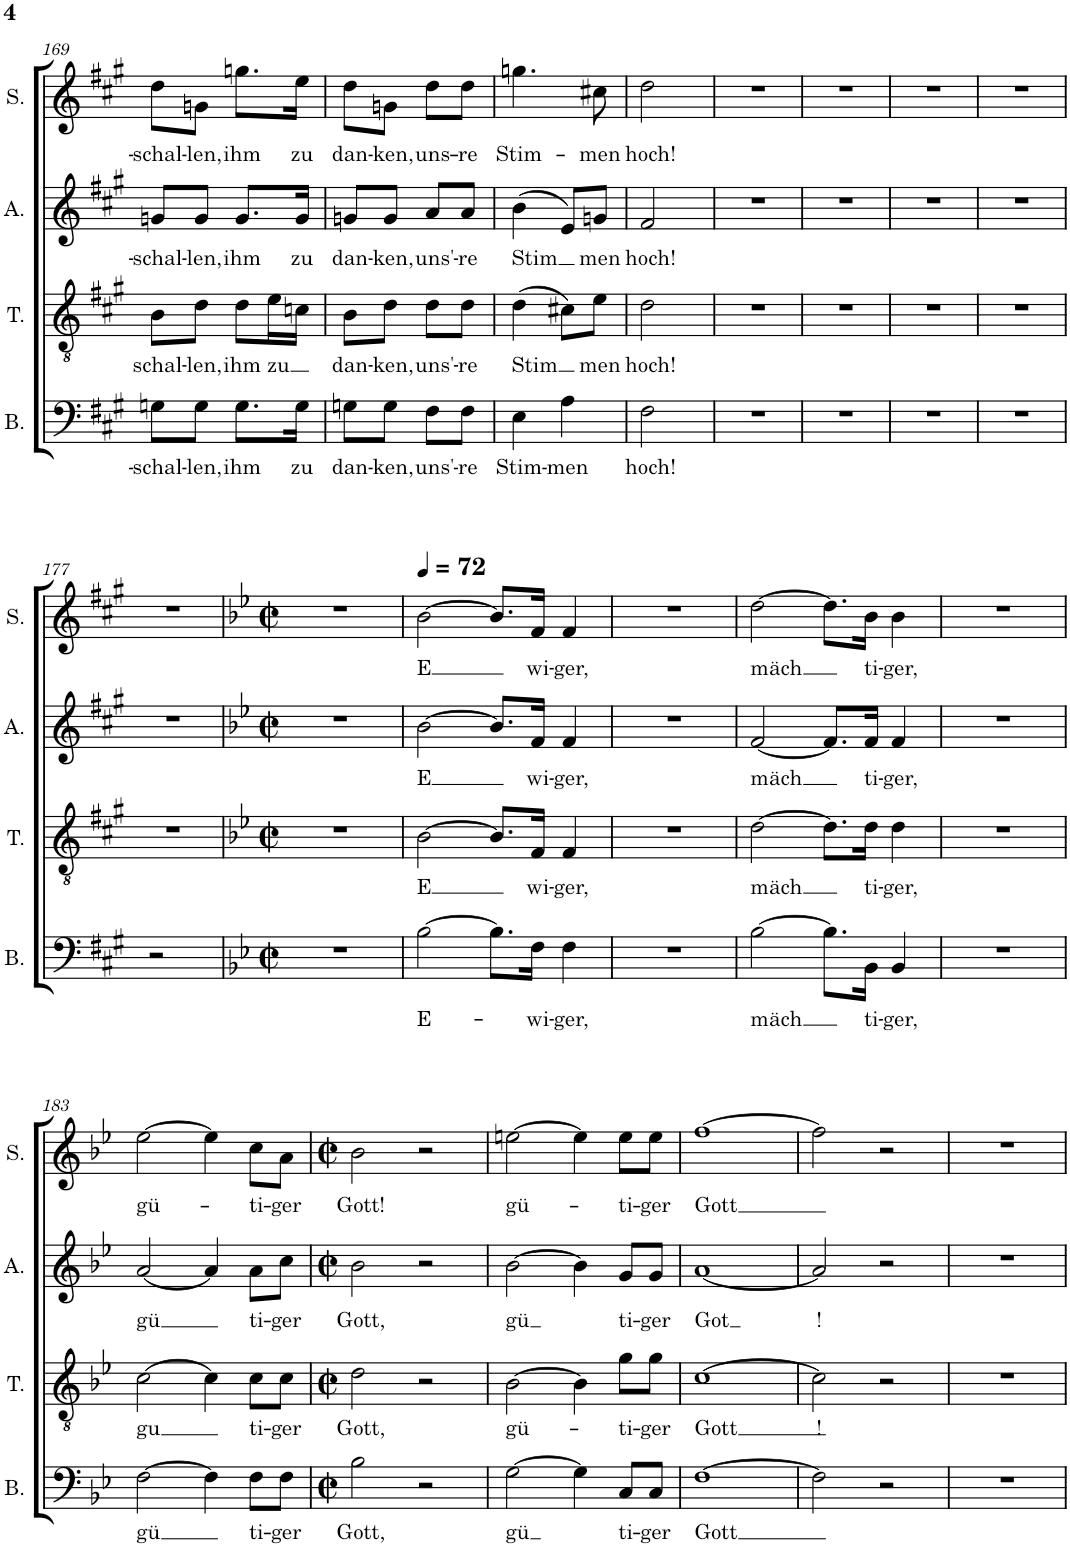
**kern	**text	**kern	**text	**kern	**text	**kern	**text
*part4	*part4	*part3	*part3	*part2	*part2	*part1	*part1
*staff4	*staff4	*staff3	*staff3	*staff2	*staff2	*staff1	*staff1
*I"Bass	*	*I"Tenor	*	*I"Alto	*	*I"Soprano	*
*I'B.	*	*I'T.	*	*I'A.	*	*I'S.	*
!!LO:PB:g=z
*clefF4	*	*clefGv2	*	*clefG2	*	*clefG2	*
*k[f#c#g#]	*	*k[f#c#g#]	*	*k[f#c#g#]	*	*k[f#c#g#]	*
*M2/4	*	*M2/4	*	*M2/4	*	*M2/4	*
=169	=169	=169	=169	=169	=169	=169	=169
!	!LO:LY:b	!	!LO:LY:b	!	!LO:LY:b	!	!LO:LY:b
8Gn\L	-schal-	8B\L	schal-	8gn/L	-schal-	8dd\L	-schal-
!	!LO:LY:b	!	!LO:LY:b	!	!LO:LY:b	!	!LO:LY:b
8G\J	-len,	8d\J	-len,	8g/J	-len,	8gn\J	-len,
!	!LO:LY:b	!	!LO:LY:b	!	!LO:LY:b	!	!LO:LY:b
8.G\L	ihm	8d\L	ihm	8.g/L	ihm	8.ggn\L	ihm
!	!	!	!LO:LY:b	!	!	!	!
.	.	16e\L	zu	.	.	.	.
!	!LO:LY:b	!	!	!	!LO:LY:b	!	!LO:LY:b
16G\Jk	zu	16cn\JJ	.	16g/Jk	zu	16ee\Jk	zu
=170	=170	=170	=170	=170	=170	=170	=170
!	!LO:LY:b	!	!LO:LY:b	!	!LO:LY:b	!	!LO:LY:b
8Gn\L	dan-	8B\L	dan-	8gn/L	dan-	8dd\L	dan-
!	!LO:LY:b	!	!LO:LY:b	!	!LO:LY:b	!	!LO:LY:b
8G\J	-ken,	8d\J	-ken,	8g/J	-ken,	8gn\J	-ken,
!	!LO:LY:b	!	!LO:LY:b	!	!LO:LY:b	!	!LO:LY:b
8F#\L	uns'-	8d\L	uns'-	8a/L	uns'-	8dd\L	uns-
!	!LO:LY:b	!	!LO:LY:b	!	!LO:LY:b	!	!LO:LY:b
8F#\J	-re	8d\J	-re	8a/J	-re	8dd\J	-re
=171	=171	=171	=171	=171	=171	=171	=171
!	!LO:LY:b	!	!LO:LY:b	!	!LO:LY:b	!	!LO:LY:b
4E\	Stim-	(4d\	Stim	(4b\	Stim	4.ggn\	Stim-
!	!LO:LY:b	!	!	!	!	!	!
4A\	-men	8c#X\L)	.	8e/L)	.	.	.
!	!	!	!LO:LY:b	!	!LO:LY:b	!	!LO:LY:b
.	.	8e\J	men	8gn/J	men	8cc#X\	-men
=172	=172	=172	=172	=172	=172	=172	=172
!	!LO:LY:b	!	!LO:LY:b	!	!LO:LY:b	!	!LO:LY:b
2F#\	hoch!	2d\	hoch!	2f#/	hoch!	2dd\	hoch!
=173	=173	=173	=173	=173	=173	=173	=173
2r	.	2r	.	2r	.	2r	.
=174	=174	=174	=174	=174	=174	=174	=174
2r	.	2r	.	2r	.	2r	.
=175	=175	=175	=175	=175	=175	=175	=175
2r	.	2r	.	2r	.	2r	.
=176	=176	=176	=176	=176	=176	=176	=176
2r	.	2r	.	2r	.	2r	.
!!LO:LB:g=z
=177	=177	=177	=177	=177	=177	=177	=177
2r	.	2r	.	2r	.	2r	.
=178	=178	=178	=178	=178	=178	=178	=178
*k[b-e-]	*	*k[b-e-]	*	*k[b-e-]	*	*k[b-e-]	*
*M2/2	*	*M2/2	*	*M2/2	*	*M2/2	*
*met(c|)	*	*met(c|)	*	*met(c|)	*	*met(c|)	*
1r	.	1r	.	1r	.	1r	.
=179	=179	=179	=179	=179	=179	=179	=179
*	*	*	*	*	*	*MM72	*
!	!LO:LY:b	!	!LO:LY:b	!	!LO:LY:b	!	!LO:LY:b
[2B-\	E-	[2B-\	E	[2b-\	E	[2b-\	E
8.B-\L]	.	8.B-/L]	.	8.b-/L]	.	8.b-/L]	.
!	!LO:LY:b	!	!LO:LY:b	!	!LO:LY:b	!	!LO:LY:b
16F\Jk	-wi-	16F/Jk	wi-	16f/Jk	wi-	16f/Jk	wi-
!	!LO:LY:b	!	!LO:LY:b	!	!LO:LY:b	!	!LO:LY:b
4F\	-ger,	4F/	-ger,	4f/	-ger,	4f/	-ger,
=180	=180	=180	=180	=180	=180	=180	=180
1r	.	1r	.	1r	.	1r	.
=181	=181	=181	=181	=181	=181	=181	=181
!	!LO:LY:b	!	!LO:LY:b	!	!LO:LY:b	!	!LO:LY:b
[2B-\	mäch	[2d\	mäch	[2f/	mäch	[2dd\	-mäch
8.B-\L]	.	8.d\L]	.	8.f/L]	.	8.dd\L]	.
!	!LO:LY:b	!	!LO:LY:b	!	!LO:LY:b	!	!LO:LY:b
16BB-\Jk	ti-	16d\Jk	ti-	16f/Jk	ti-	16b-\Jk	ti-
!	!LO:LY:b	!	!LO:LY:b	!	!LO:LY:b	!	!LO:LY:b
4BB-/	-ger,	4d\	-ger,	4f/	-ger,	4b-\	-ger,
=182	=182	=182	=182	=182	=182	=182	=182
1r	.	1r	.	1r	.	1r	.
!!LO:LB:g=z
=183	=183	=183	=183	=183	=183	=183	=183
!	!LO:LY:b	!	!LO:LY:b	!	!LO:LY:b	!	!LO:LY:b
[2F\	gü	[2c\	gu	[2a/	gü	[2ee-\	gü-
4F\]	.	4c\]	.	4a/]	.	4ee-\]	.
!	!LO:LY:b	!	!LO:LY:b	!	!LO:LY:b	!	!LO:LY:b
8F\L	ti-	8c\L	ti-	8a\L	ti-	8cc\L	-ti-
!	!LO:LY:b	!	!LO:LY:b	!	!LO:LY:b	!	!LO:LY:b
8F\J	-ger	8c\J	-ger	8cc\J	-ger	8a\J	-ger
=184	=184	=184	=184	=184	=184	=184	=184
*M2/2	*	*M2/2	*	*M2/2	*	*M2/2	*
*met(c|)	*	*met(c|)	*	*met(c|)	*	*met(c|)	*
!	!LO:LY:b	!	!LO:LY:b	!	!LO:LY:b	!	!LO:LY:b
2B-\	Gott,	2d\	Gott,	2b-\	Gott,	2b-\	Gott!
2r	.	2r	.	2r	.	2r	.
=185	=185	=185	=185	=185	=185	=185	=185
!	!LO:LY:b	!	!LO:LY:b	!	!LO:LY:b	!	!LO:LY:b
[2G\	gü	[2B-\	gü-	[2b-\	gü	[2een\	gü-
4G\]	.	4B-\]	.	4b-\]	.	4ee\]	.
!	!LO:LY:b	!	!LO:LY:b	!	!LO:LY:b	!	!LO:LY:b
8C/L	ti-	8g\L	-ti-	8g/L	ti-	8ee\L	-ti-
!	!LO:LY:b	!	!LO:LY:b	!	!LO:LY:b	!	!LO:LY:b
8C/J	-ger	8g\J	-ger	8g/J	-ger	8ee\J	-ger
=186	=186	=186	=186	=186	=186	=186	=186
!	!LO:LY:b	!	!LO:LY:b	!	!LO:LY:b	!	!LO:LY:b
[1F	Gott	[1c	Gott	[1a	Got	[1ff	Gott
=187	=187	=187	=187	=187	=187	=187	=187
!	!	!	!LO:LY:b	!	!LO:LY:b	!	!
2F\]	.	2c\]	\!	2a/]	\!	2ff\]	.
2r	.	2r	.	2r	.	2r	.
=188	=188	=188	=188	=188	=188	=188	=188
1r	.	1r	.	1r	.	1r	.
=	=	=	=	=	=	=	=
*-	*-	*-	*-	*-	*-	*-	*-
